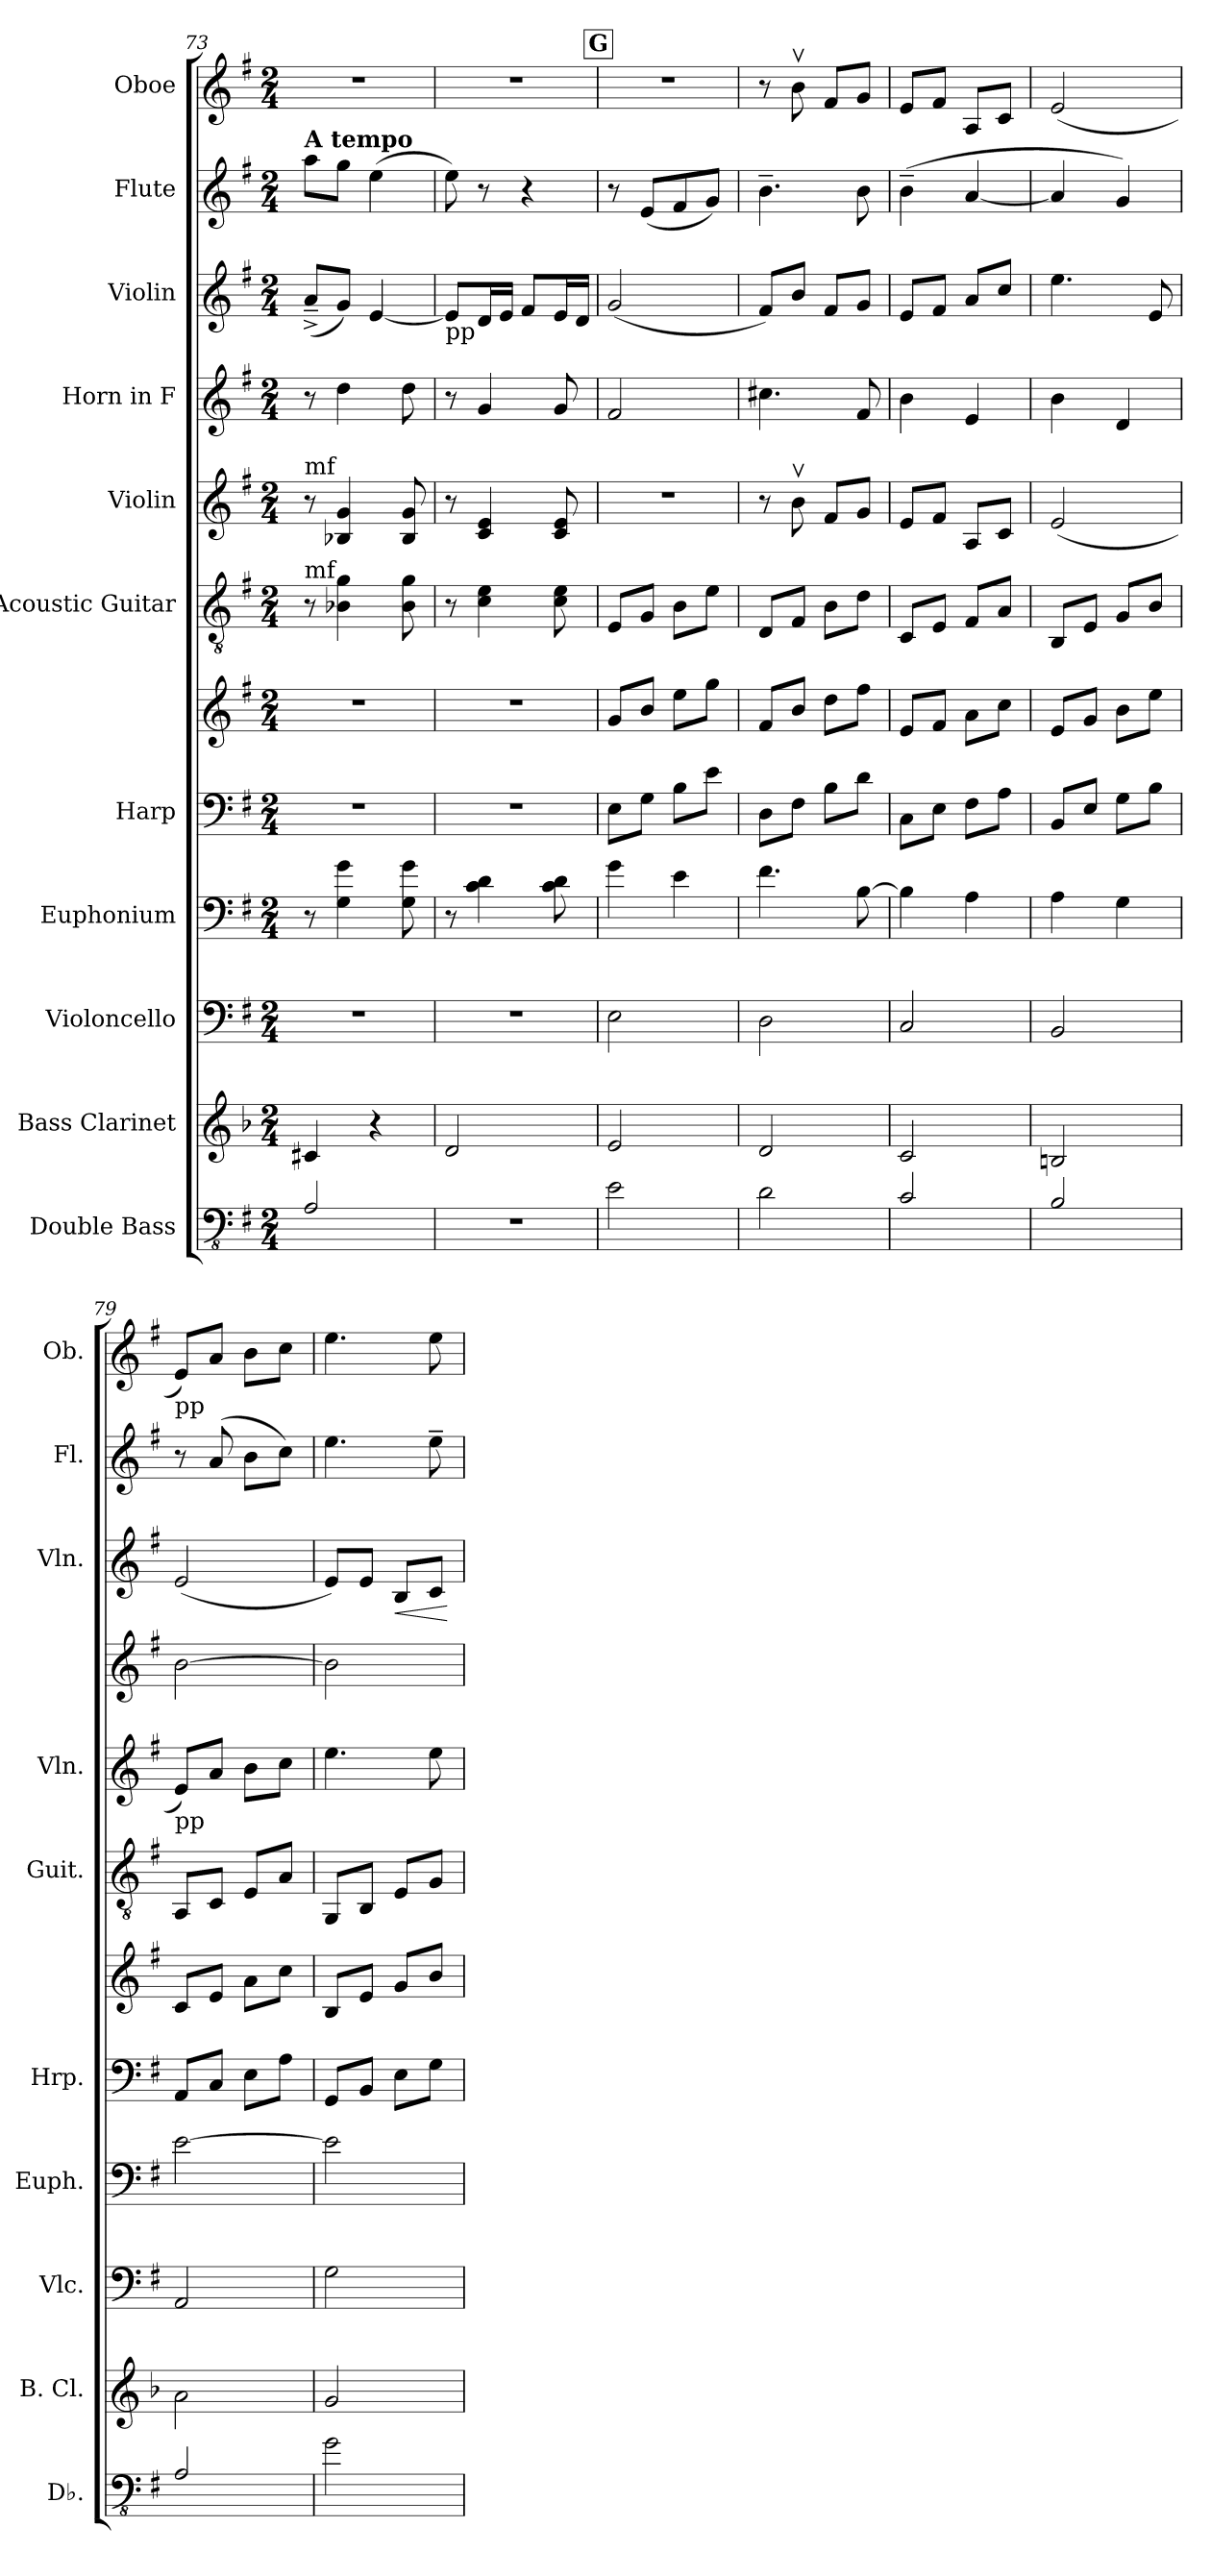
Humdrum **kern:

**kern	**kern	**kern	**kern	**kern	**kern	**kern	**kern	**kern	**kern	**dynam	**kern	**kern
*part11	*part10	*part9	*part8	*part7	*part7	*part6	*part5	*part4	*part3	*part3	*part2	*part1
*staff12	*staff11	*staff10	*staff9	*staff8	*staff7	*staff6	*staff5	*staff4	*staff3	*staff3	*staff2	*staff1
*I"Double Bass	*I"Bass Clarinet	*I"Violoncello	*I"Euphonium	*I"Harp	*	*I"Acoustic Guitar	*I"Violin	*I"Horn in F	*I"Violin	*	*I"Flute	*I"Oboe
*I'Db.	*I'B. Cl.	*I'Vlc.	*I'Euph.	*I'Hrp.	*	*I'Guit.	*I'Vln.	*	*I'Vln.	*	*I'Fl.	*I'Ob.
*clefFv4	*clefG2	*clefF4	*clefF4	*clefF4	*clefG2	*clefGv2	*clefG2	*clefG2	*clefG2	*	*clefG2	*clefG2
*ITrd7c12	*ITrd8c14	*	*	*	*	*	*	*ITrd4c7	*	*	*	*
*k[f#]	*k[b-]	*k[f#]	*k[f#]	*k[f#]	*k[f#]	*k[f#]	*k[f#]	*k[]	*k[f#]	*	*k[f#]	*k[f#]
*M2/4	*M2/4	*M2/4	*M2/4	*M2/4	*M2/4	*M2/4	*M2/4	*M2/4	*M2/4	*	*M2/4	*M2/4
=73	=73	=73	=73	=73	=73	=73	=73	=73	=73	=73	=73	=73
!	!	!	!	!	!	!	!	!	!	!	!LO:TX:a:B:t=A tempo	!
!	!	!	!	!	!	!	!LO:TX:a:t=mf	!	!	!	!	!
!	!	!	!	!	!	!LO:TX:a:t=mf	!	!	!	!	!	!
2AAA/	4C#X/	2r	8r	2r	2r	8r	8r	8r	(8a^~/L	.	8aa\L	2r
.	.	.	4G\ 4g\	.	.	4B-X\ 4g\	4B-X/ 4g/	4g\	8g/J)	.	8gg\J	.
.	4r	.	.	.	.	.	.	.	[4e/	.	(4ee\	.
.	.	.	8G\ 8g\	.	.	8B-\ 8g\	8B-/ 8g/	8g\	.	.	.	.
=74	=74	=74	=74	=74	=74	=74	=74	=74	=74	=74	=74	=74
!	!	!	!	!	!	!	!	!	!LO:TX:b:t=pp	!	!	!
2r	2D/	2r	8r	2r	2r	8r	8r	8r	8e/L]	.	8ee\)	2r
.	.	.	4c\ 4d\	.	.	4c\ 4e\	4c/ 4e/	4c/	16d/L	.	8r	.
.	.	.	.	.	.	.	.	.	16e/JJ	.	.	.
.	.	.	.	.	.	.	.	.	8f#/L	.	4r	.
.	.	.	8c\ 8d\	.	.	8c\ 8e\	8c/ 8e/	8c/	16e/L	.	.	.
.	.	.	.	.	.	.	.	.	16d/JJ	.	.	.
!!LO:PB:g=z
!!LO:REH:place=s1:a:B:fs=14:t=G
=75	=75	=75	=75	=75	=75	=75	=75	=75	=75	=75	=75	=75
2EE\	2E/	2E\	4g\	8E\L	8g/L	8E/L	2r	2B/	(2g/	.	8r	2r
.	.	.	.	8G\J	8b/J	8G/J	.	.	.	.	(8e/L	.
.	.	.	4e\	8B\L	8ee\L	8B\L	.	.	.	.	8f#/	.
.	.	.	.	8e\J	8gg\J	8e\J	.	.	.	.	8g/J)	.
=76	=76	=76	=76	=76	=76	=76	=76	=76	=76	=76	=76	=76
2DD\	2D/	2D\	4.f#\	8D\L	8f#/L	8D/L	8r	4.f#X\	8f#/L)	.	4.b~\	8r
.	.	.	.	8F#\J	8b/J	8F#/J	8bv\	.	8b/J	.	.	8bv\
.	.	.	.	8B\L	8dd\L	8B\L	8f#/L	.	8f#/L	.	.	8f#/L
.	.	.	[8B\	8d\J	8ff#\J	8d\J	8g/J	8B/	8g/J	.	8b\	8g/J
=77	=77	=77	=77	=77	=77	=77	=77	=77	=77	=77	=77	=77
2CC/	2C/	2C/	4B\]	8C\L	8e/L	8C/L	8e/L	4e\	8e/L	.	(>4b~\	8e/L
.	.	.	.	8E\J	8f#/J	8E/J	8f#/J	.	8f#/J	.	.	8f#/J
.	.	.	4A\	8F#\L	8a\L	8F#/L	8A/L	4A/	8a/L	.	[4a/	8A/L
.	.	.	.	8A\J	8cc\J	8A/J	8c/J	.	8cc/J	.	.	8c/J
=78	=78	=78	=78	=78	=78	=78	=78	=78	=78	=78	=78	=78
2BBB/	2BBn/	2BB/	4A\	8BB/L	8e/L	8BB/L	(2e/	4e\	4.ee\	.	4a/]	(2e/
.	.	.	.	8E/J	8g/J	8E/J	.	.	.	.	.	.
.	.	.	4G\	8G\L	8b\L	8G/L	.	4G/	.	.	4g/)	.
.	.	.	.	8B\J	8ee\J	8B/J	.	.	8e/	.	.	.
=79	=79	=79	=79	=79	=79	=79	=79	=79	=79	=79	=79	=79
!	!	!	!	!	!	!	!	!	!	!	!	!LO:TX:b:t=pp
!	!	!	!	!	!	!	!LO:TX:b:t=pp	!	!	!	!	!
2AAA/	2A\	2AA/	[2e\	8AA/L	8c/L	8AA/L	8e/L)	[2e\	(2e/	.	8r	8e/L)
.	.	.	.	8C/J	8e/J	8C/J	8a/J	.	.	.	(8a/	8a/J
.	.	.	.	8E\L	8a\L	8E/L	8b\L	.	.	.	8b\L	8b\L
.	.	.	.	8A\J	8cc\J	8A/J	8cc\J	.	.	.	8cc\J)	8cc\J
=80	=80	=80	=80	=80	=80	=80	=80	=80	=80	=80	=80	=80
2GG\	2G/	2G\	2e\]	8GG/L	8B/L	8GG/L	4.ee\	2e\]	8e/L)	.	4.ee\	4.ee\
.	.	.	.	8BB/J	8e/J	8BB/J	.	.	8e/J	.	.	.
!	!	!	!	!	!	!	!	!	!	!LO:HP:b	!	!
.	.	.	.	8E\L	8g/L	8E/L	.	.	8B/L	<	.	.
.	.	.	.	8G\J	8b/J	8G/J	8ee\	.	8c/J	.	8ee~\	8ee\
.	.	.	.	.	.	.	.	.	.	[	.	.
=	=	=	=	=	=	=	=	=	=	=	=	=
*-	*-	*-	*-	*-	*-	*-	*-	*-	*-	*-	*-	*-
